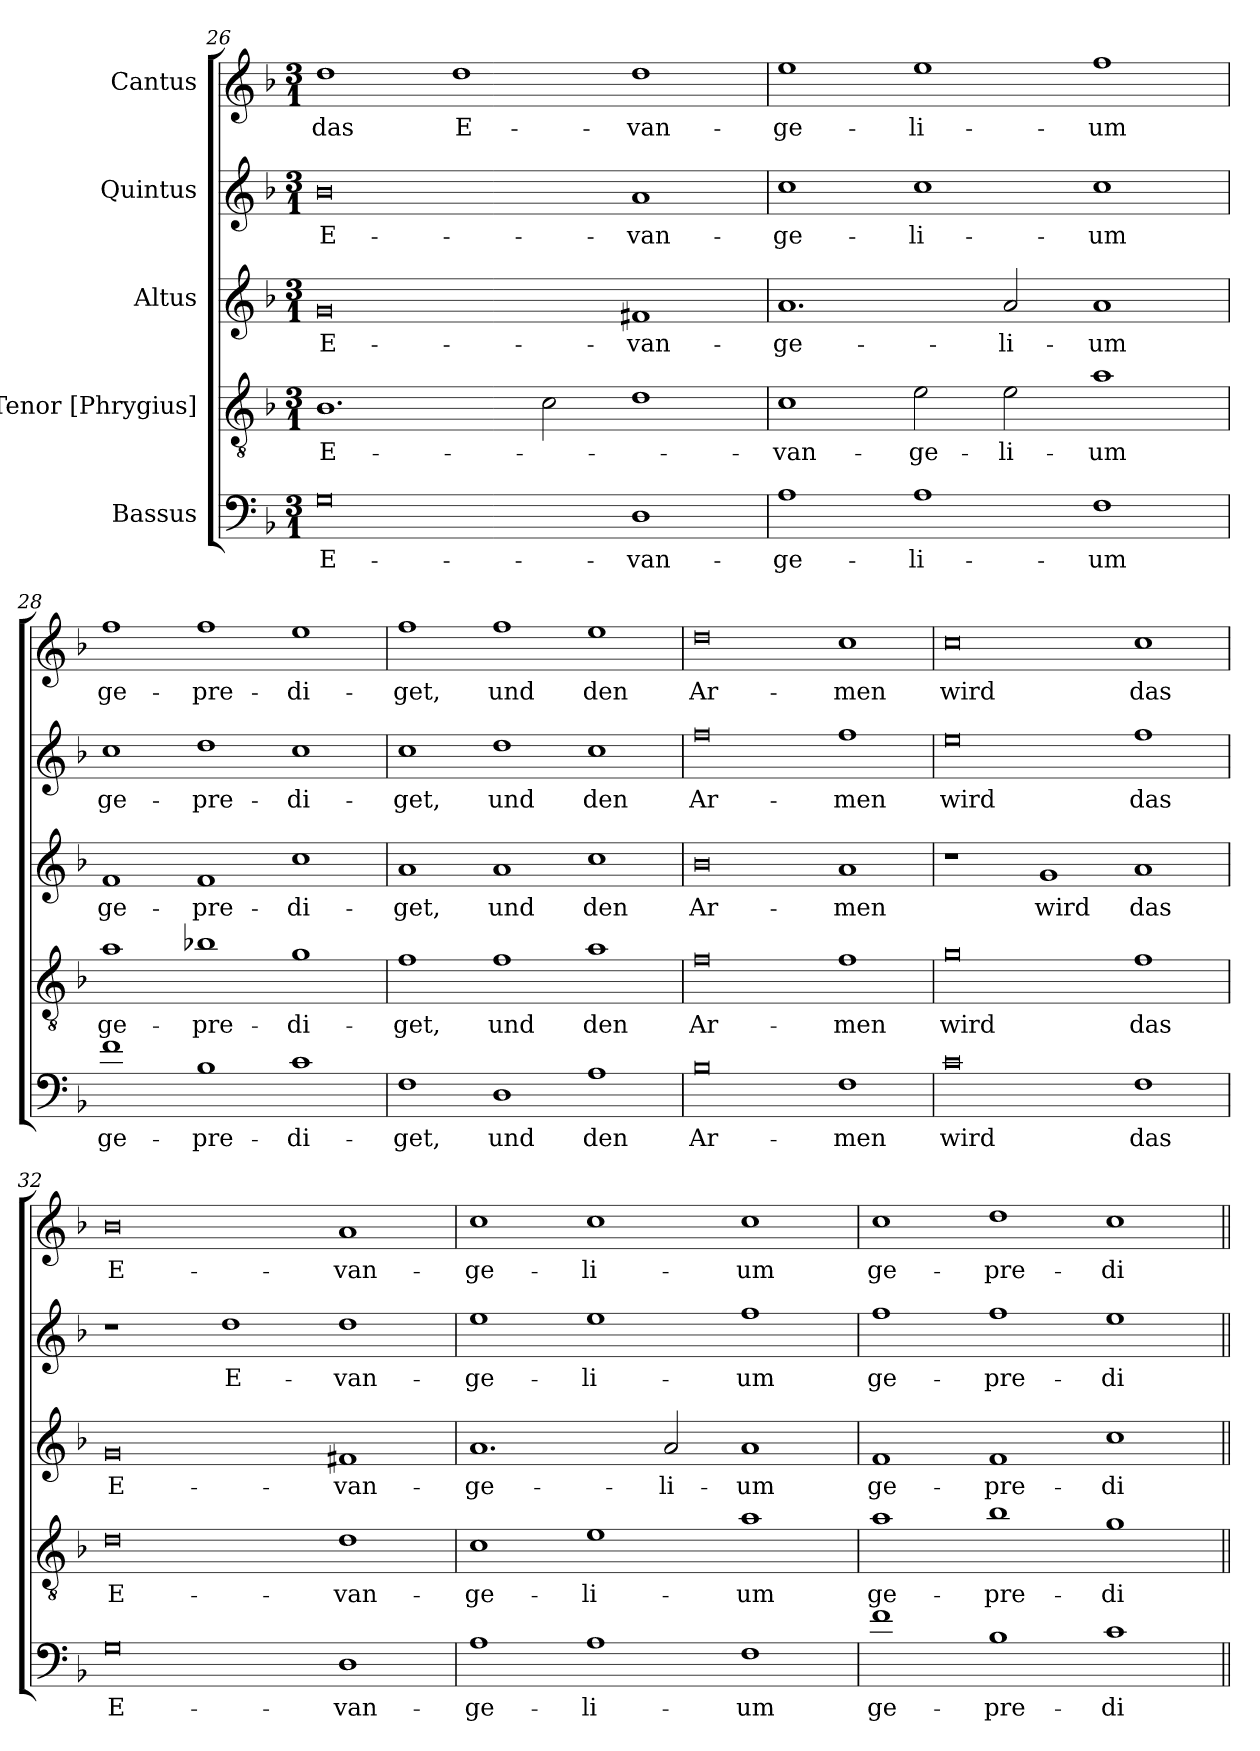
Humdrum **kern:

**kern	**text	**kern	**text	**kern	**text	**kern	**text	**kern	**text
*part5	*part5	*part4	*part4	*part3	*part3	*part2	*part2	*part1	*part1
*staff5	*staff5	*staff4	*staff4	*staff3	*staff3	*staff2	*staff2	*staff1	*staff1
*I"Bassus	*	*I"Tenor [Phrygius]	*	*I"Altus	*	*I"Quintus	*	*I"Cantus	*
*clefF4	*	*clefGv2	*	*clefG2	*	*clefG2	*	*clefG2	*
*k[b-]	*	*k[b-]	*	*k[b-]	*	*k[b-]	*	*k[b-]	*
*M3/1	*	*M3/1	*	*M3/1	*	*M3/1	*	*M3/1	*
=26	=26	=26	=26	=26	=26	=26	=26	=26	=26
!	!LO:LY:b	!	!LO:LY:b	!	!LO:LY:b	!	!LO:LY:b	!	!LO:LY:b
0G	E-	1.B-	E-	0g	E-	0b-	E-	1dd	das
!	!	!	!	!	!	!	!	!	!LO:LY:b
.	.	.	.	.	.	.	.	1dd	E-
.	.	2c\	.	.	.	.	.	.	.
!	!LO:LY:b	!	!	!	!LO:LY:b	!	!LO:LY:b	!	!LO:LY:b
1D	-van-	1d	.	1f#X	-van-	1a	-van-	1dd	-van-
=27	=27	=27	=27	=27	=27	=27	=27	=27	=27
!	!LO:LY:b	!	!LO:LY:b	!	!LO:LY:b	!	!LO:LY:b	!	!LO:LY:b
1A	ge-	1c	van-	1.a	ge-	1cc	ge-	1ee	ge-
!	!LO:LY:b	!	!LO:LY:b	!	!	!	!LO:LY:b	!	!LO:LY:b
1A	-li-	2e\	-ge-	.	.	1cc	-li-	1ee	-li-
!	!	!	!LO:LY:b	!	!LO:LY:b	!	!	!	!
.	.	2e\	-li-	2a/	-li-	.	.	.	.
!	!LO:LY:b	!	!LO:LY:b	!	!LO:LY:b	!	!LO:LY:b	!	!LO:LY:b
1F	-um	1a	-um	1a	-um	1cc	-um	1ff	-um
=28	=28	=28	=28	=28	=28	=28	=28	=28	=28
!	!LO:LY:b	!	!LO:LY:b	!	!LO:LY:b	!	!LO:LY:b	!	!LO:LY:b
1f	ge-	1a	ge-	1f	ge-	1cc	ge-	1ff	ge-
!	!LO:LY:b	!	!LO:LY:b	!	!LO:LY:b	!	!LO:LY:b	!	!LO:LY:b
1B-	-pre-	1b-X	-pre-	1f	-pre-	1dd	-pre-	1ff	-pre-
!	!LO:LY:b	!	!LO:LY:b	!	!LO:LY:b	!	!LO:LY:b	!	!LO:LY:b
1c	-di-	1g	-di-	1cc	-di-	1cc	-di-	1ee	-di-
=29	=29	=29	=29	=29	=29	=29	=29	=29	=29
!	!LO:LY:b	!	!LO:LY:b	!	!LO:LY:b	!	!LO:LY:b	!	!LO:LY:b
1F	-get,	1f	-get,	1a	-get,	1cc	-get,	1ff	-get,
!	!LO:LY:b	!	!LO:LY:b	!	!LO:LY:b	!	!LO:LY:b	!	!LO:LY:b
1D	und	1f	und	1a	und	1dd	und	1ff	und
!	!LO:LY:b	!	!LO:LY:b	!	!LO:LY:b	!	!LO:LY:b	!	!LO:LY:b
1A	den	1a	den	1cc	den	1cc	den	1ee	den
=30	=30	=30	=30	=30	=30	=30	=30	=30	=30
!	!LO:LY:b	!	!LO:LY:b	!	!LO:LY:b	!	!LO:LY:b	!	!LO:LY:b
0B-	Ar-	0f	Ar-	0b-	Ar-	0ff	Ar-	0dd	Ar-
!	!LO:LY:b	!	!LO:LY:b	!	!LO:LY:b	!	!LO:LY:b	!	!LO:LY:b
1F	-men	1f	-men	1a	-men	1ff	-men	1cc	-men
!!LO:LB:g=z
=31	=31	=31	=31	=31	=31	=31	=31	=31	=31
!	!LO:LY:b	!	!LO:LY:b	!	!	!	!LO:LY:b	!	!LO:LY:b
0c	wird	0g	wird	1r	.	0ee	wird	0cc	wird
!	!	!	!	!	!LO:LY:b	!	!	!	!
.	.	.	.	1g	wird	.	.	.	.
!	!LO:LY:b	!	!LO:LY:b	!	!LO:LY:b	!	!LO:LY:b	!	!LO:LY:b
1F	das	1f	das	1a	das	1ff	das	1cc	das
=32	=32	=32	=32	=32	=32	=32	=32	=32	=32
!	!LO:LY:b	!	!LO:LY:b	!	!LO:LY:b	!	!	!	!LO:LY:b
0G	E-	0d	E-	0g	E-	1r	.	0b-	E-
!	!	!	!	!	!	!	!LO:LY:b	!	!
.	.	.	.	.	.	1dd	E-	.	.
!	!LO:LY:b	!	!LO:LY:b	!	!LO:LY:b	!	!LO:LY:b	!	!LO:LY:b
1D	-van-	1d	-van-	1f#X	-van-	1dd	-van-	1a	-van-
=33	=33	=33	=33	=33	=33	=33	=33	=33	=33
!	!LO:LY:b	!	!LO:LY:b	!	!LO:LY:b	!	!LO:LY:b	!	!LO:LY:b
1A	-ge-	1c	-ge-	1.a	-ge-	1ee	-ge-	1cc	-ge-
!	!LO:LY:b	!	!LO:LY:b	!	!	!	!LO:LY:b	!	!LO:LY:b
1A	-li-	1e	-li-	.	.	1ee	-li-	1cc	-li-
!	!	!	!	!	!LO:LY:b	!	!	!	!
.	.	.	.	2a/	-li-	.	.	.	.
!	!LO:LY:b	!	!LO:LY:b	!	!LO:LY:b	!	!LO:LY:b	!	!LO:LY:b
1F	-um	1a	-um	1a	-um	1ff	-um	1cc	-um
=34	=34	=34	=34	=34	=34	=34	=34	=34	=34
!	!LO:LY:b	!	!LO:LY:b	!	!LO:LY:b	!	!LO:LY:b	!	!LO:LY:b
1f	ge-	1a	ge-	1f	ge-	1ff	ge-	1cc	ge-
!	!LO:LY:b	!	!LO:LY:b	!	!LO:LY:b	!	!LO:LY:b	!	!LO:LY:b
1B-	-pre-	1b-	-pre-	1f	-pre-	1ff	-pre-	1dd	-pre-
!	!LO:LY:b	!	!LO:LY:b	!	!LO:LY:b	!	!LO:LY:b	!	!LO:LY:b
1c	-di-	1g	-di-	1cc	-di-	1ee	-di-	1cc	-di-
=||	=||	=||	=||	=||	=||	=||	=||	=||	=||
*-	*-	*-	*-	*-	*-	*-	*-	*-	*-
